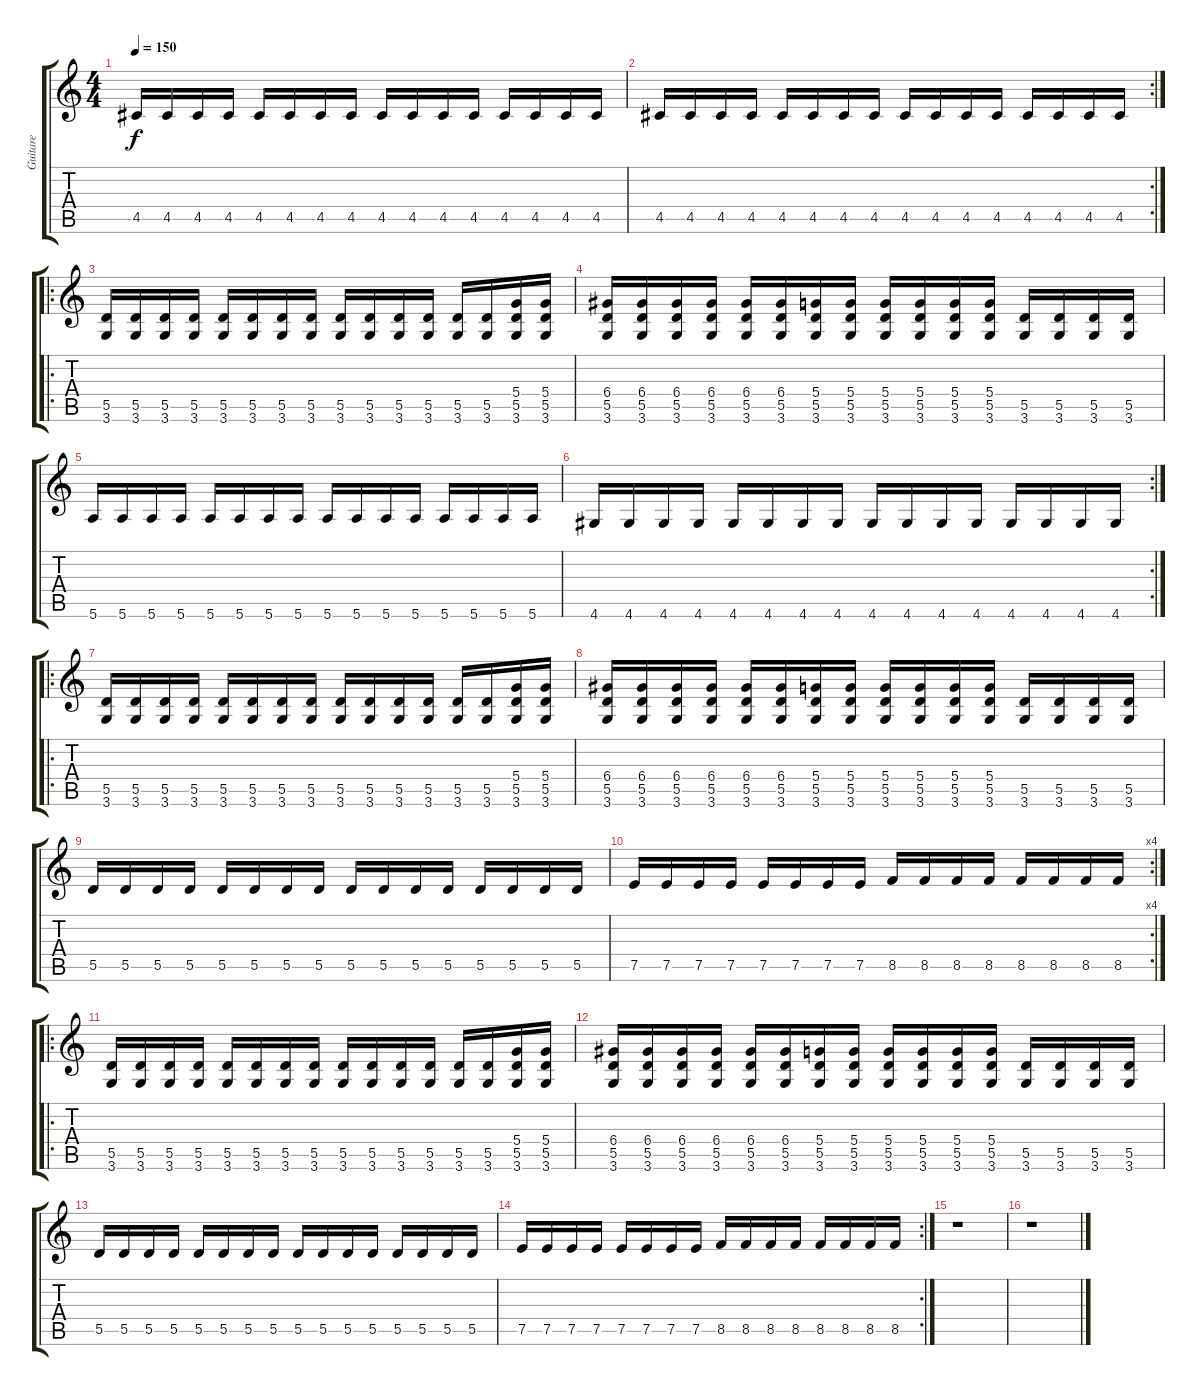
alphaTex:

\track ("Guitare" "Guitare") {instrument distortionguitar}
\staff {score tabs}
\tuning (E4 B3 G3 D3 A2 E2) {hide}
\ts (4 4)
\tempo 150
\clef g2
\ks c
4.5.16{dy f} 4.5.16 4.5.16 4.5.16 4.5.16 4.5.16 4.5.16 4.5.16 4.5.16 4.5.16 4.5.16 4.5.16 4.5.16 4.5.16 4.5.16 4.5.16 |
\rc 2
4.5.16 4.5.16 4.5.16 4.5.16 4.5.16 4.5.16 4.5.16 4.5.16 4.5.16 4.5.16 4.5.16 4.5.16 4.5.16 4.5.16 4.5.16 4.5.16 |
\ro
(5.5 3.6).16 (5.5 3.6).16 (5.5 3.6).16 (5.5 3.6).16 (5.5 3.6).16 (5.5 3.6).16 (5.5 3.6).16 (5.5 3.6).16 (5.5 3.6).16 (5.5 3.6).16 (5.5 3.6).16 (5.5 3.6).16 (5.5 3.6).16 (5.5 3.6).16 (5.4 5.5 3.6).16 (5.4 5.5 3.6).16 |
(6.4 5.5 3.6).16 (6.4 5.5 3.6).16 (6.4 5.5 3.6).16 (6.4 5.5 3.6).16 (6.4 5.5 3.6).16 (6.4 5.5 3.6).16 (5.4 5.5 3.6).16 (5.4 5.5 3.6).16 (5.4 5.5 3.6).16 (5.4 5.5 3.6).16 (5.4 5.5 3.6).16 (5.4 5.5 3.6).16 (5.5 3.6).16 (5.5 3.6).16 (5.5 3.6).16 (5.5 3.6).16 |
5.6.16 5.6.16 5.6.16 5.6.16 5.6.16 5.6.16 5.6.16 5.6.16 5.6.16 5.6.16 5.6.16 5.6.16 5.6.16 5.6.16 5.6.16 5.6.16 |
\rc 2
4.6.16 4.6.16 4.6.16 4.6.16 4.6.16 4.6.16 4.6.16 4.6.16 4.6.16 4.6.16 4.6.16 4.6.16 4.6.16 4.6.16 4.6.16 4.6.16 |
\ro
(5.5 3.6).16 (5.5 3.6).16 (5.5 3.6).16 (5.5 3.6).16 (5.5 3.6).16 (5.5 3.6).16 (5.5 3.6).16 (5.5 3.6).16 (5.5 3.6).16 (5.5 3.6).16 (5.5 3.6).16 (5.5 3.6).16 (5.5 3.6).16 (5.5 3.6).16 (5.4 5.5 3.6).16 (5.4 5.5 3.6).16 |
(6.4 5.5 3.6).16 (6.4 5.5 3.6).16 (6.4 5.5 3.6).16 (6.4 5.5 3.6).16 (6.4 5.5 3.6).16 (6.4 5.5 3.6).16 (5.4 5.5 3.6).16 (5.4 5.5 3.6).16 (5.4 5.5 3.6).16 (5.4 5.5 3.6).16 (5.4 5.5 3.6).16 (5.4 5.5 3.6).16 (5.5 3.6).16 (5.5 3.6).16 (5.5 3.6).16 (5.5 3.6).16 |
5.5.16 5.5.16 5.5.16 5.5.16 5.5.16 5.5.16 5.5.16 5.5.16 5.5.16 5.5.16 5.5.16 5.5.16 5.5.16 5.5.16 5.5.16 5.5.16 |
\rc 4
7.5.16 7.5.16 7.5.16 7.5.16 7.5.16 7.5.16 7.5.16 7.5.16 8.5.16 8.5.16 8.5.16 8.5.16 8.5.16 8.5.16 8.5.16 8.5.16 |
\ro
(5.5 3.6).16 (5.5 3.6).16 (5.5 3.6).16 (5.5 3.6).16 (5.5 3.6).16 (5.5 3.6).16 (5.5 3.6).16 (5.5 3.6).16 (5.5 3.6).16 (5.5 3.6).16 (5.5 3.6).16 (5.5 3.6).16 (5.5 3.6).16 (5.5 3.6).16 (5.4 5.5 3.6).16 (5.4 5.5 3.6).16 |
(6.4 5.5 3.6).16 (6.4 5.5 3.6).16 (6.4 5.5 3.6).16 (6.4 5.5 3.6).16 (6.4 5.5 3.6).16 (6.4 5.5 3.6).16 (5.4 5.5 3.6).16 (5.4 5.5 3.6).16 (5.4 5.5 3.6).16 (5.4 5.5 3.6).16 (5.4 5.5 3.6).16 (5.4 5.5 3.6).16 (5.5 3.6).16 (5.5 3.6).16 (5.5 3.6).16 (5.5 3.6).16 |
5.5.16 5.5.16 5.5.16 5.5.16 5.5.16 5.5.16 5.5.16 5.5.16 5.5.16 5.5.16 5.5.16 5.5.16 5.5.16 5.5.16 5.5.16 5.5.16 |
\rc 2
7.5.16 7.5.16 7.5.16 7.5.16 7.5.16 7.5.16 7.5.16 7.5.16 8.5.16 8.5.16 8.5.16 8.5.16 8.5.16 8.5.16 8.5.16 8.5.16 |
r.1 |
r.1
